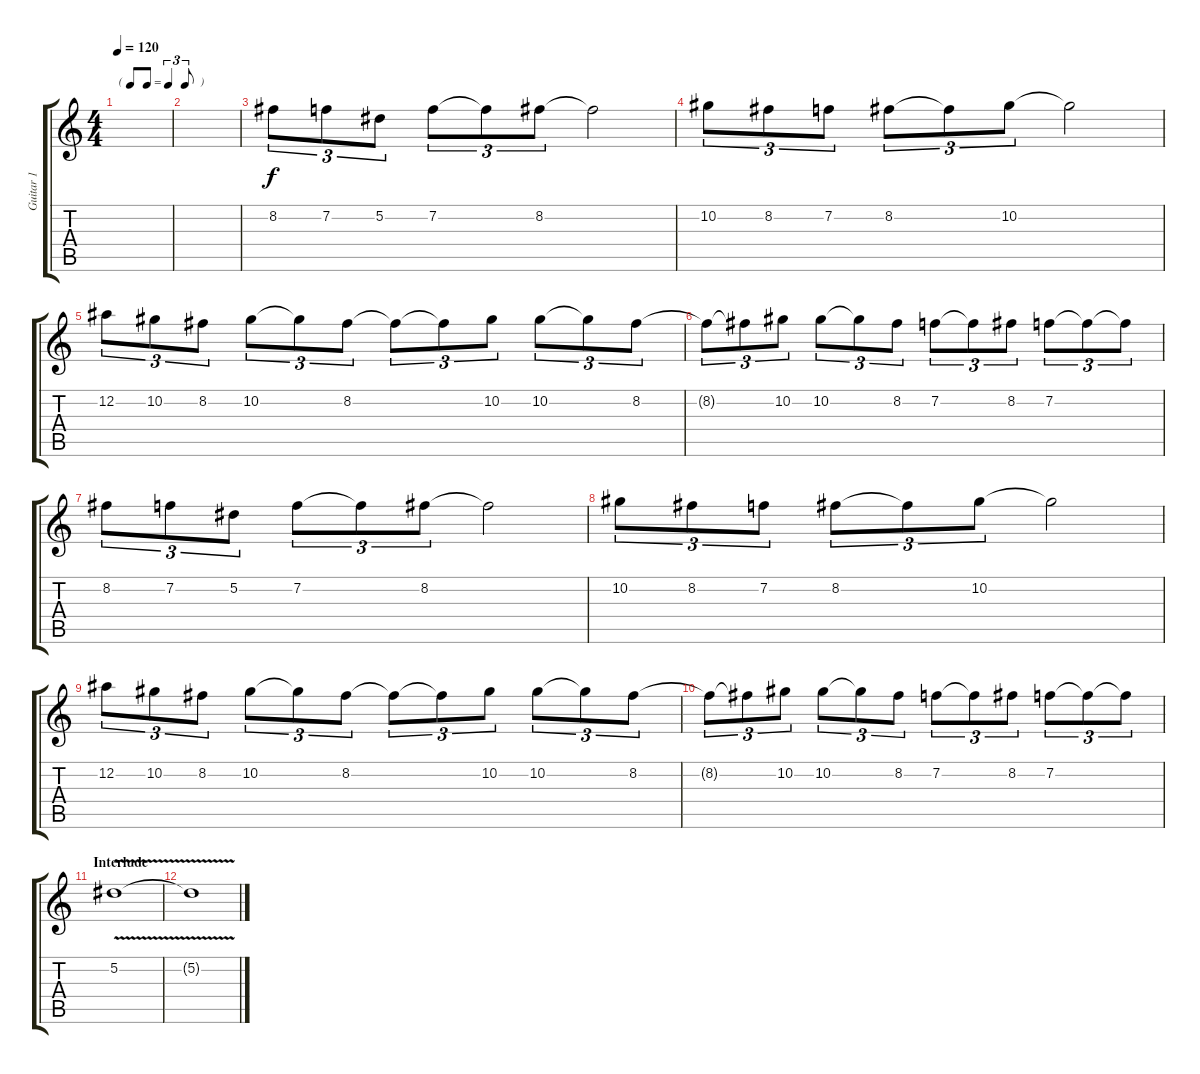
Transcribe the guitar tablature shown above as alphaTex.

\track ("Guitar 1" "Guitar 1") {instrument distortionguitar}
\staff {score tabs}
\tuning (Eb4 Bb3 Gb3 Db3 Ab2 Eb2) {hide}
\ts (4 4)
\tf triplet8th
\tempo 120
\clef g2
\ks c
|
|
8.2.8{tu (3 2)} 7.2.8{tu (3 2)} 5.2.8{tu (3 2)} 7.2.8{tu (3 2)} 7.2{t}.8{tu (3 2)} 8.2.8{tu (3 2)} 8.2{t}.2 |
10.2.8{tu (3 2)} 8.2.8{tu (3 2)} 7.2.8{tu (3 2)} 8.2.8{tu (3 2)} 8.2{t}.8{tu (3 2)} 10.2.8{tu (3 2)} 10.2{t}.2 |
12.2.8{tu (3 2)} 10.2.8{tu (3 2)} 8.2.8{tu (3 2)} 10.2.8{tu (3 2)} 10.2{t}.8{tu (3 2)} 8.2.8{tu (3 2)} 8.2{t}.8{tu (3 2)} 8.2{t}.8{tu (3 2)} 10.2.8{tu (3 2)} 10.2.8{tu (3 2)} 10.2{t}.8{tu (3 2)} 8.2.8{tu (3 2)} |
8.2{t}.8{tu (3 2)} 8.2{t}.8{tu (3 2)} 10.2.8{tu (3 2)} 10.2.8{tu (3 2)} 10.2{t}.8{tu (3 2)} 8.2.8{tu (3 2)} 7.2.8{tu (3 2)} 7.2{t}.8{tu (3 2)} 8.2.8{tu (3 2)} 7.2.8{tu (3 2)} 7.2{t}.8{tu (3 2)} 7.2{t}.8{tu (3 2)} |
8.2.8{tu (3 2)} 7.2.8{tu (3 2)} 5.2.8{tu (3 2)} 7.2.8{tu (3 2)} 7.2{t}.8{tu (3 2)} 8.2.8{tu (3 2)} 8.2{t}.2 |
10.2.8{tu (3 2)} 8.2.8{tu (3 2)} 7.2.8{tu (3 2)} 8.2.8{tu (3 2)} 8.2{t}.8{tu (3 2)} 10.2.8{tu (3 2)} 10.2{t}.2 |
12.2.8{tu (3 2)} 10.2.8{tu (3 2)} 8.2.8{tu (3 2)} 10.2.8{tu (3 2)} 10.2{t}.8{tu (3 2)} 8.2.8{tu (3 2)} 8.2{t}.8{tu (3 2)} 8.2{t}.8{tu (3 2)} 10.2.8{tu (3 2)} 10.2.8{tu (3 2)} 10.2{t}.8{tu (3 2)} 8.2.8{tu (3 2)} |
8.2{t}.8{tu (3 2)} 8.2{t}.8{tu (3 2)} 10.2.8{tu (3 2)} 10.2.8{tu (3 2)} 10.2{t}.8{tu (3 2)} 8.2.8{tu (3 2)} 7.2.8{tu (3 2)} 7.2{t}.8{tu (3 2)} 8.2.8{tu (3 2)} 7.2.8{tu (3 2)} 7.2{t}.8{tu (3 2)} 7.2{t}.8{tu (3 2)} |
\section ("" "Interlude")
5.2{v}.1{volume 0} |
5.2{t}.1
